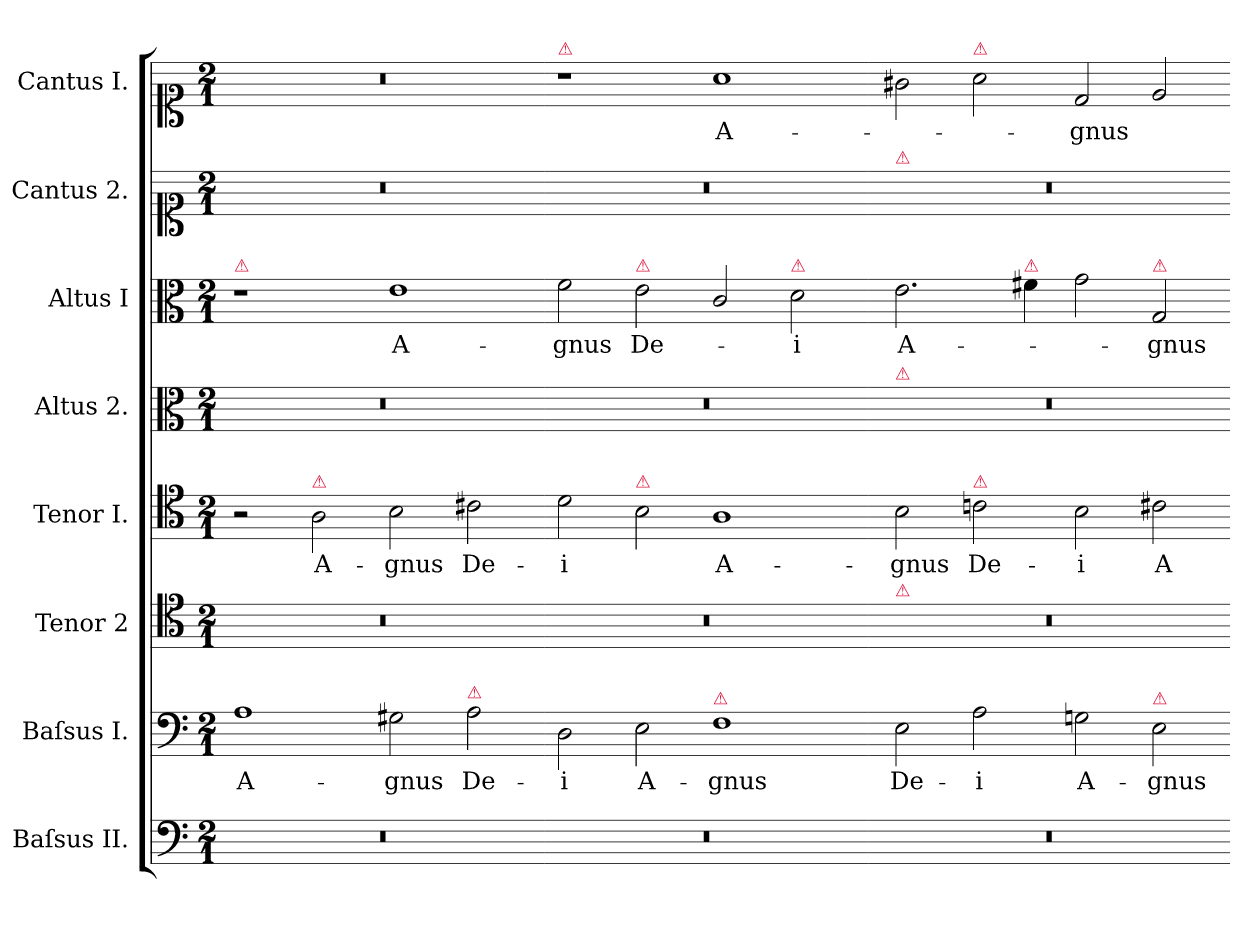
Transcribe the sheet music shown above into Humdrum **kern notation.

**kern	**kern	**text	**kern	**kern	**text	**kern	**kern	**text	**kern	**kern	**text
*part8	*part7	*part7	*part6	*part5	*part5	*part4	*part3	*part3	*part2	*part1	*part1
*staff8	*staff7	*staff7	*staff6	*staff5	*staff5	*staff4	*staff3	*staff3	*staff2	*staff1	*staff1
*I"Baſsus II.	*I"Baſsus I.	*	*I"Tenor 2	*I"Tenor I.	*	*I"Altus 2.	*I"Altus I	*	*I"Cantus 2.	*I"Cantus I.	*
*I'B 2	*I'B 1	*	*I'T 2	*I'T 1	*	*I'A 2	*I'A 1	*	*I'C 2	*I'C 1	*
*clefF4	*clefF4	*	*clefC4	*clefC4	*	*clefC3	*clefC3	*	*clefC1	*clefC1	*
*k[]	*k[]	*	*k[]	*k[]	*	*k[]	*k[]	*	*k[]	*k[]	*
*M2/1	*M2/1	*	*M2/1	*M2/1	*	*M2/1	*M2/1	*	*M2/1	*M2/1	*
=1	=1	=1	=1	=1	=1	=1	=1	=1	=1	=1	=1
!	!	!	!	!	!	!	!LO:TX:a:color=crimson:t=⚠	!	!	!	!
0r	1A	A-	0r	2r	.	0r	1r	.	0r	0r	.
!	!	!	!	!LO:TX:a:color=crimson:t=⚠	!	!	!	!	!	!	!
.	.	.	.	2A\	A-	.	.	.	.	.	.
.	2G#X\	-gnus	.	2B\	-gnus	.	1e	A-	.	.	.
!	!LO:TX:a:color=crimson:t=⚠	!	!	!	!	!	!	!	!	!	!
.	2A\	De-	.	2c#X\	De-	.	.	.	.	.	.
=2-	=2-	=2-	=2-	=2-	=2-	=2-	=2-	=2-	=2-	=2-	=2-
!	!	!	!	!	!	!	!	!	!	!LO:TX:a:color=crimson:t=⚠	!
0r	2D\	-i	0r	2d\	-i	0r	2f\	-gnus	0r	1r	.
!	!	!	!	!	!	!	!LO:TX:a:color=crimson:t=⚠	!	!	!	!
!	!	!	!	!LO:TX:a:color=crimson:t=⚠	!	!	!	!	!	!	!
!	!	!LO:LY:i	!	!	!	!	!	!	!	!	!
.	2E\	A-	.	2B\	.	.	2e\	De-	.	.	.
!	!LO:TX:a:color=crimson:t=⚠	!	!	!	!	!	!	!	!	!	!
!	!	!LO:LY:i	!	!	!LO:LY:i	!	!	!	!	!	!
.	1F	-gnus	.	1A	A-	.	2c/	.	.	1a	A-
!	!	!	!	!	!	!	!LO:TX:a:color=crimson:t=⚠	!	!	!	!
.	.	.	.	.	.	.	2d\	-i	.	.	.
=3-	=3-	=3-	=3-	=3-	=3-	=3-	=3-	=3-	=3-	=3-	=3-
!	!	!	!	!	!	!	!	!	!LO:TX:a:color=crimson:t=⚠	!	!
!	!	!	!	!	!	!LO:TX:a:color=crimson:t=⚠	!	!	!	!	!
!	!	!	!LO:TX:a:color=crimson:t=⚠	!	!	!	!	!	!	!	!
!	!	!LO:LY:i	!	!	!LO:LY:i	!	!	!LO:LY:i	!	!	!
0r	2E\	De-	0r	2B\	-gnus	0r	2.e\	A-	0r	2g#X\	.
!	!	!	!	!	!	!	!	!	!	!LO:TX:a:color=crimson:t=⚠	!
!	!	!	!	!LO:TX:a:color=crimson:t=⚠	!	!	!	!	!	!	!
!	!	!LO:LY:i	!	!	!LO:LY:i	!	!	!	!	!	!
.	2A\	-i	.	2cn\	De-	.	.	.	.	2a\	.
!	!	!	!	!	!	!	!LO:TX:a:color=crimson:t=⚠	!	!	!	!
.	.	.	.	.	.	.	4f#X\	.	.	.	.
!	!	!LO:LY:i	!	!	!LO:LY:i	!	!	!	!	!	!
.	2Gn\	A-	.	2B\	-i	.	2g\	.	.	2d/	-gnus
!	!	!	!	!	!	!	!LO:TX:a:color=crimson:t=⚠	!	!	!	!
!	!LO:TX:a:color=crimson:t=⚠	!	!	!	!	!	!	!	!	!	!
!	!	!LO:LY:i	!	!	!LO:LY:i	!	!	!LO:LY:i	!	!	!
.	2E\	-gnus	.	2c#X\	A-	.	2G/	-gnus	.	2e/	.
=-	=-	=-	=-	=-	=-	=-	=-	=-	=-	=-	=-
*-	*-	*-	*-	*-	*-	*-	*-	*-	*-	*-	*-
